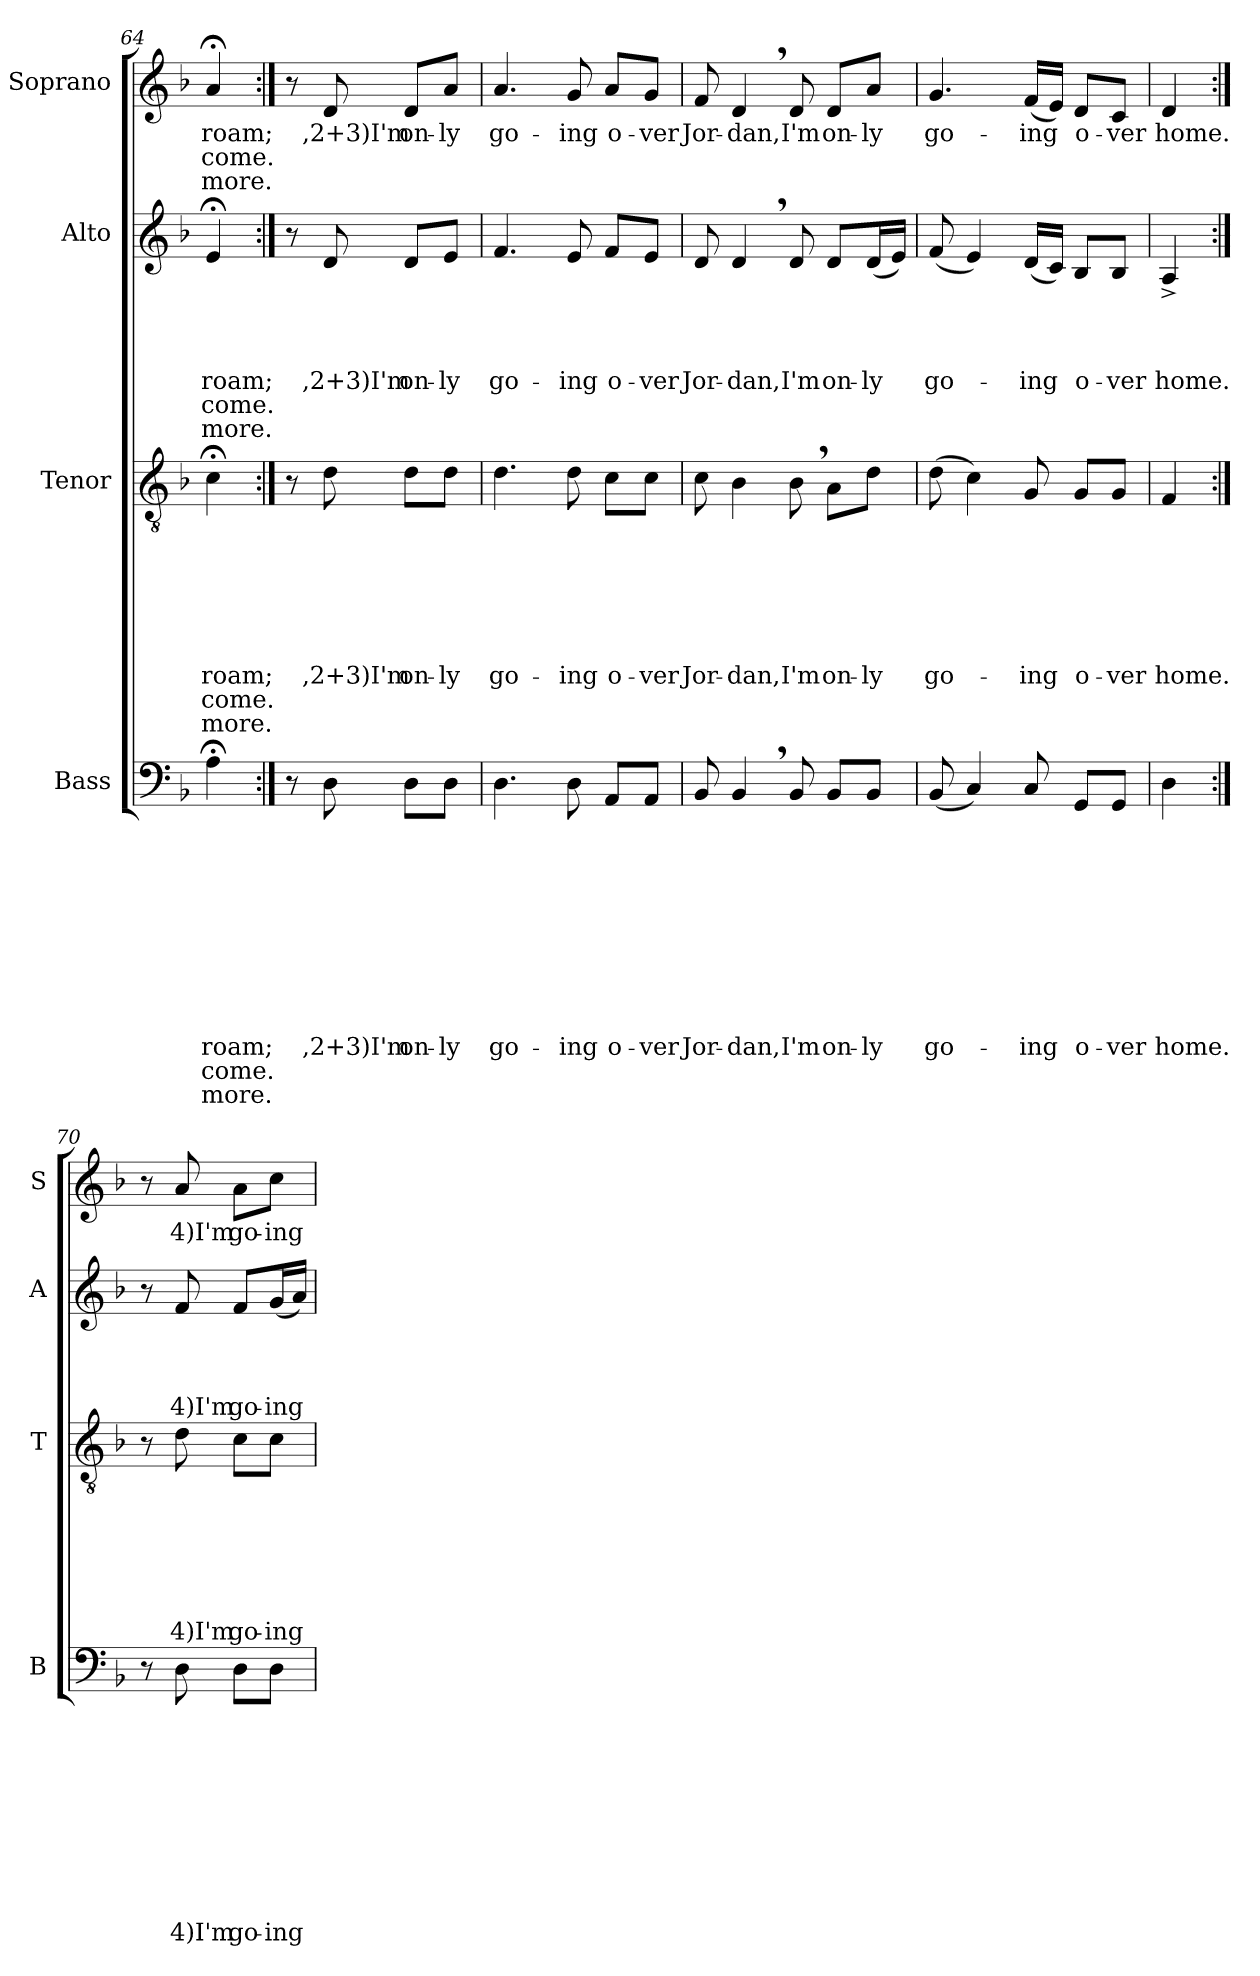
**kern	**text	**text	**text	**text	**text	**text	**text	**text	**text	**text	**text	**text	**kern	**text	**text	**text	**text	**text	**text	**text	**text	**text	**kern	**text	**text	**text	**text	**text	**text	**kern	**text	**text	**text
*part4	*part4	*part4	*part4	*part4	*part4	*part4	*part4	*part4	*part4	*part4	*part4	*part4	*part3	*part3	*part3	*part3	*part3	*part3	*part3	*part3	*part3	*part3	*part2	*part2	*part2	*part2	*part2	*part2	*part2	*part1	*part1	*part1	*part1
*staff4	*staff4	*staff4	*staff4	*staff4	*staff4	*staff4	*staff4	*staff4	*staff4	*staff4	*staff4	*staff4	*staff3	*staff3	*staff3	*staff3	*staff3	*staff3	*staff3	*staff3	*staff3	*staff3	*staff2	*staff2	*staff2	*staff2	*staff2	*staff2	*staff2	*staff1	*staff1	*staff1	*staff1
*I"Bass	*	*	*	*	*	*	*	*	*	*	*	*	*I"Tenor	*	*	*	*	*	*	*	*	*	*I"Alto	*	*	*	*	*	*	*I"Soprano	*	*	*
*I'B	*	*	*	*	*	*	*	*	*	*	*	*	*I'T	*	*	*	*	*	*	*	*	*	*I'A	*	*	*	*	*	*	*I'S	*	*	*
*clefF4	*	*	*	*	*	*	*	*	*	*	*	*	*clefGv2	*	*	*	*	*	*	*	*	*	*clefG2	*	*	*	*	*	*	*clefG2	*	*	*
*k[b-]	*	*	*	*	*	*	*	*	*	*	*	*	*k[b-]	*	*	*	*	*	*	*	*	*	*k[b-]	*	*	*	*	*	*	*k[b-]	*	*	*
*F:	*	*	*	*	*	*	*	*	*	*	*	*	*F:	*	*	*	*	*	*	*	*	*	*F:	*	*	*	*	*	*	*F:	*	*	*
=64	=64	=64	=64	=64	=64	=64	=64	=64	=64	=64	=64	=64	=64	=64	=64	=64	=64	=64	=64	=64	=64	=64	=64	=64	=64	=64	=64	=64	=64	=64	=64	=64	=64
!	!	!	!	!	!	!	!	!	!	!LO:LY:b	!LO:LY:b	!LO:LY:b	!	!	!	!	!	!	!	!LO:LY:b	!LO:LY:b	!LO:LY:b	!	!	!	!	!LO:LY:b	!LO:LY:b	!LO:LY:b	!	!LO:LY:b	!LO:LY:b	!LO:LY:b
4A;<\	.	.	.	.	.	.	.	.	.	roam;	come.	-more.	4c;<\	.	.	.	.	.	.	roam;	come.	-more.	4e;/	.	.	.	roam;	come.	-more.	4a;/	roam;	come.	-more.
!!LO:LB:g=z
=65:|!	=65:|!	=65:|!	=65:|!	=65:|!	=65:|!	=65:|!	=65:|!	=65:|!	=65:|!	=65:|!	=65:|!	=65:|!	=65:|!	=65:|!	=65:|!	=65:|!	=65:|!	=65:|!	=65:|!	=65:|!	=65:|!	=65:|!	=65:|!	=65:|!	=65:|!	=65:|!	=65:|!	=65:|!	=65:|!	=65:|!	=65:|!	=65:|!	=65:|!
8r	.	.	.	.	.	.	.	.	.	.	.	.	8r	.	.	.	.	.	.	.	.	.	8r	.	.	.	.	.	.	8r	.	.	.
!	!	!	!	!	!	!	!	!	!	!LO:LY:b	!	!	!	!	!	!	!	!	!	!LO:LY:b	!	!	!	!	!	!	!LO:LY:b	!	!	!	!LO:LY:b	!	!
8D\	.	.	.	.	.	.	.	.	.	,2+3)I'm	.	.	8d\	.	.	.	.	.	.	,2+3)I'm	.	.	8d/	.	.	.	,2+3)I'm	.	.	8d/	,2+3)I'm	.	.
!	!	!	!	!	!	!	!	!	!	!LO:LY:b	!	!	!	!	!	!	!	!	!	!LO:LY:b	!	!	!	!	!	!	!LO:LY:b	!	!	!	!LO:LY:b	!	!
8D\L	.	.	.	.	.	.	.	.	.	on-	.	.	8d\L	.	.	.	.	.	.	on-	.	.	8d/L	.	.	.	on-	.	.	8d/L	on-	.	.
!	!	!	!	!	!	!	!	!	!	!LO:LY:b	!	!	!	!	!	!	!	!	!	!LO:LY:b	!	!	!	!	!	!	!LO:LY:b	!	!	!	!LO:LY:b	!	!
8D\J	.	.	.	.	.	.	.	.	.	-ly	.	.	8d\J	.	.	.	.	.	.	-ly	.	.	8e/J	.	.	.	-ly	.	.	8a/J	-ly	.	.
=66	=66	=66	=66	=66	=66	=66	=66	=66	=66	=66	=66	=66	=66	=66	=66	=66	=66	=66	=66	=66	=66	=66	=66	=66	=66	=66	=66	=66	=66	=66	=66	=66	=66
!	!	!	!	!	!	!	!	!	!	!LO:LY:b	!	!	!	!	!	!	!	!	!	!LO:LY:b	!	!	!	!	!	!	!LO:LY:b	!	!	!	!LO:LY:b	!	!
4.D\	.	.	.	.	.	.	.	.	.	go-	.	.	4.d\	.	.	.	.	.	.	go-	.	.	4.f/	.	.	.	go-	.	.	4.a/	go-	.	.
!	!	!	!	!	!	!	!	!	!	!LO:LY:b	!	!	!	!	!	!	!	!	!	!LO:LY:b	!	!	!	!	!	!	!LO:LY:b	!	!	!	!LO:LY:b	!	!
8D\	.	.	.	.	.	.	.	.	.	-ing	.	.	8d\	.	.	.	.	.	.	-ing	.	.	8e/	.	.	.	-ing	.	.	8g/	-ing	.	.
!	!	!	!	!	!	!	!	!	!	!LO:LY:b	!	!	!	!	!	!	!	!	!	!LO:LY:b	!	!	!	!	!	!	!LO:LY:b	!	!	!	!LO:LY:b	!	!
8AA/L	.	.	.	.	.	.	.	.	.	o-	.	.	8c\L	.	.	.	.	.	.	o-	.	.	8f/L	.	.	.	o-	.	.	8a/L	o-	.	.
!	!	!	!	!	!	!	!	!	!	!LO:LY:b	!	!	!	!	!	!	!	!	!	!LO:LY:b	!	!	!	!	!	!	!LO:LY:b	!	!	!	!LO:LY:b	!	!
8AA/J	.	.	.	.	.	.	.	.	.	-ver	.	.	8c\J	.	.	.	.	.	.	-ver	.	.	8e/J	.	.	.	-ver	.	.	8g/J	-ver	.	.
=67	=67	=67	=67	=67	=67	=67	=67	=67	=67	=67	=67	=67	=67	=67	=67	=67	=67	=67	=67	=67	=67	=67	=67	=67	=67	=67	=67	=67	=67	=67	=67	=67	=67
!	!	!	!	!	!	!	!	!	!	!LO:LY:b	!	!	!	!	!	!	!	!	!	!LO:LY:b	!	!	!	!	!	!	!LO:LY:b	!	!	!	!LO:LY:b	!	!
8BB-/	.	.	.	.	.	.	.	.	.	Jor-	.	.	8c\	.	.	.	.	.	.	Jor-	.	.	8d/	.	.	.	Jor-	.	.	8f/	Jor-	.	.
!	!	!	!	!	!	!	!	!	!	!LO:LY:b:rj	!	!	!	!	!	!	!	!	!	!LO:LY:b:rj	!	!	!	!	!	!	!LO:LY:b:rj	!	!	!	!LO:LY:b:rj	!	!
4BB-,>/	.	.	.	.	.	.	.	.	.	-dan,	.	.	4B-\	.	.	.	.	.	.	-dan,	.	.	4d,>/	.	.	.	-dan,	.	.	4d,>/	-dan,	.	.
!	!	!	!	!	!	!	!	!	!	!LO:LY:b	!	!	!	!	!	!	!	!	!	!LO:LY:b	!	!	!	!	!	!	!LO:LY:b	!	!	!	!LO:LY:b	!	!
8BB-/	.	.	.	.	.	.	.	.	.	I'm	.	.	8B-,>\	.	.	.	.	.	.	I'm	.	.	8d/	.	.	.	I'm	.	.	8d/	I'm	.	.
!	!	!	!	!	!	!	!	!	!	!LO:LY:b	!	!	!	!	!	!	!	!	!	!LO:LY:b	!	!	!	!	!	!	!LO:LY:b	!	!	!	!LO:LY:b	!	!
8BB-/L	.	.	.	.	.	.	.	.	.	on-	.	.	8A\L	.	.	.	.	.	.	on-	.	.	8d/L	.	.	.	on-	.	.	8d/L	on-	.	.
!	!	!	!	!	!	!	!	!	!	!LO:LY:b	!	!	!	!	!	!	!	!	!	!LO:LY:b	!	!	!	!	!	!	!LO:LY:b	!	!	!	!LO:LY:b	!	!
8BB-/J	.	.	.	.	.	.	.	.	.	-ly	.	.	8d\J	.	.	.	.	.	.	-ly	.	.	(<16d/L	.	.	.	-ly	.	.	8a/J	-ly	.	.
.	.	.	.	.	.	.	.	.	.	.	.	.	.	.	.	.	.	.	.	.	.	.	16e/JJ)	.	.	.	.	.	.	.	.	.	.
=68	=68	=68	=68	=68	=68	=68	=68	=68	=68	=68	=68	=68	=68	=68	=68	=68	=68	=68	=68	=68	=68	=68	=68	=68	=68	=68	=68	=68	=68	=68	=68	=68	=68
!	!	!	!	!	!	!	!	!	!	!LO:LY:b	!	!	!	!	!	!	!	!	!	!LO:LY:b	!	!	!	!	!	!	!LO:LY:b	!	!	!	!LO:LY:b	!	!
(<8BB-/	.	.	.	.	.	.	.	.	.	go-	.	.	(>8d\	.	.	.	.	.	.	go-	.	.	(<8f/	.	.	.	go-	.	.	4.g/	go-	.	.
4C/)	.	.	.	.	.	.	.	.	.	.	.	.	4c\)	.	.	.	.	.	.	.	.	.	4e/)	.	.	.	.	.	.	.	.	.	.
!	!	!	!	!	!	!	!	!	!	!LO:LY:b	!	!	!	!	!	!	!	!	!	!LO:LY:b	!	!	!	!	!	!	!LO:LY:b	!	!	!	!LO:LY:b	!	!
8C/	.	.	.	.	.	.	.	.	.	-ing	.	.	8G/	.	.	.	.	.	.	-ing	.	.	(<16d/LL	.	.	.	-ing	.	.	(<16f/LL	-ing	.	.
.	.	.	.	.	.	.	.	.	.	.	.	.	.	.	.	.	.	.	.	.	.	.	16c/JJ)	.	.	.	.	.	.	16e/JJ)	.	.	.
!	!	!	!	!	!	!	!	!	!	!LO:LY:b	!	!	!	!	!	!	!	!	!	!LO:LY:b	!	!	!	!	!	!	!LO:LY:b	!	!	!	!LO:LY:b	!	!
8GG/L	.	.	.	.	.	.	.	.	.	o-	.	.	8G/L	.	.	.	.	.	.	o-	.	.	8B-/L	.	.	.	o-	.	.	8d/L	o-	.	.
!	!	!	!	!	!	!	!	!	!	!LO:LY:b	!	!	!	!	!	!	!	!	!	!LO:LY:b	!	!	!	!	!	!	!LO:LY:b	!	!	!	!LO:LY:b	!	!
8GG/J	.	.	.	.	.	.	.	.	.	-ver	.	.	8G/J	.	.	.	.	.	.	-ver	.	.	8B-/J	.	.	.	-ver	.	.	8c/J	-ver	.	.
=69	=69	=69	=69	=69	=69	=69	=69	=69	=69	=69	=69	=69	=69	=69	=69	=69	=69	=69	=69	=69	=69	=69	=69	=69	=69	=69	=69	=69	=69	=69	=69	=69	=69
!	!	!	!	!	!	!	!	!	!	!LO:LY:b	!	!	!	!	!	!	!	!	!	!LO:LY:b	!	!	!	!	!	!	!LO:LY:b	!	!	!	!LO:LY:b	!	!
4D\	.	.	.	.	.	.	.	.	.	home.	.	.	4F/	.	.	.	.	.	.	home.	.	.	4A^</	.	.	.	home.	.	.	4d/	home.	.	.
!!LO:PB:g=z
=70:|!	=70:|!	=70:|!	=70:|!	=70:|!	=70:|!	=70:|!	=70:|!	=70:|!	=70:|!	=70:|!	=70:|!	=70:|!	=70:|!	=70:|!	=70:|!	=70:|!	=70:|!	=70:|!	=70:|!	=70:|!	=70:|!	=70:|!	=70:|!	=70:|!	=70:|!	=70:|!	=70:|!	=70:|!	=70:|!	=70:|!	=70:|!	=70:|!	=70:|!
8r	.	.	.	.	.	.	.	.	.	.	.	.	8r	.	.	.	.	.	.	.	.	.	8r	.	.	.	.	.	.	8r	.	.	.
!	!	!	!	!	!	!	!	!	!	!LO:LY:b	!	!	!	!	!	!	!	!	!	!LO:LY:b	!	!	!	!	!	!	!LO:LY:b	!	!	!	!LO:LY:b	!	!
8D\	.	.	.	.	.	.	.	.	.	4)I'm	.	.	8d\	.	.	.	.	.	.	4)I'm	.	.	8f/	.	.	.	4)I'm	.	.	8a/	4)I'm	.	.
!	!	!	!	!	!	!	!	!	!	!LO:LY:b	!	!	!	!	!	!	!	!	!	!LO:LY:b	!	!	!	!	!	!	!LO:LY:b	!	!	!	!LO:LY:b	!	!
8D\L	.	.	.	.	.	.	.	.	.	go-	.	.	8c\L	.	.	.	.	.	.	go-	.	.	8f/L	.	.	.	go-	.	.	8a\L	go-	.	.
!	!	!	!	!	!	!	!	!	!	!LO:LY:b	!	!	!	!	!	!	!	!	!	!LO:LY:b	!	!	!	!	!	!	!LO:LY:b	!	!	!	!LO:LY:b	!	!
8D\J	.	.	.	.	.	.	.	.	.	-ing	.	.	8c\J	.	.	.	.	.	.	-ing	.	.	(<16g/L	.	.	.	-ing	.	.	8cc\J	-ing	.	.
.	.	.	.	.	.	.	.	.	.	.	.	.	.	.	.	.	.	.	.	.	.	.	16a/JJ)	.	.	.	.	.	.	.	.	.	.
=	=	=	=	=	=	=	=	=	=	=	=	=	=	=	=	=	=	=	=	=	=	=	=	=	=	=	=	=	=	=	=	=	=
*-	*-	*-	*-	*-	*-	*-	*-	*-	*-	*-	*-	*-	*-	*-	*-	*-	*-	*-	*-	*-	*-	*-	*-	*-	*-	*-	*-	*-	*-	*-	*-	*-	*-
